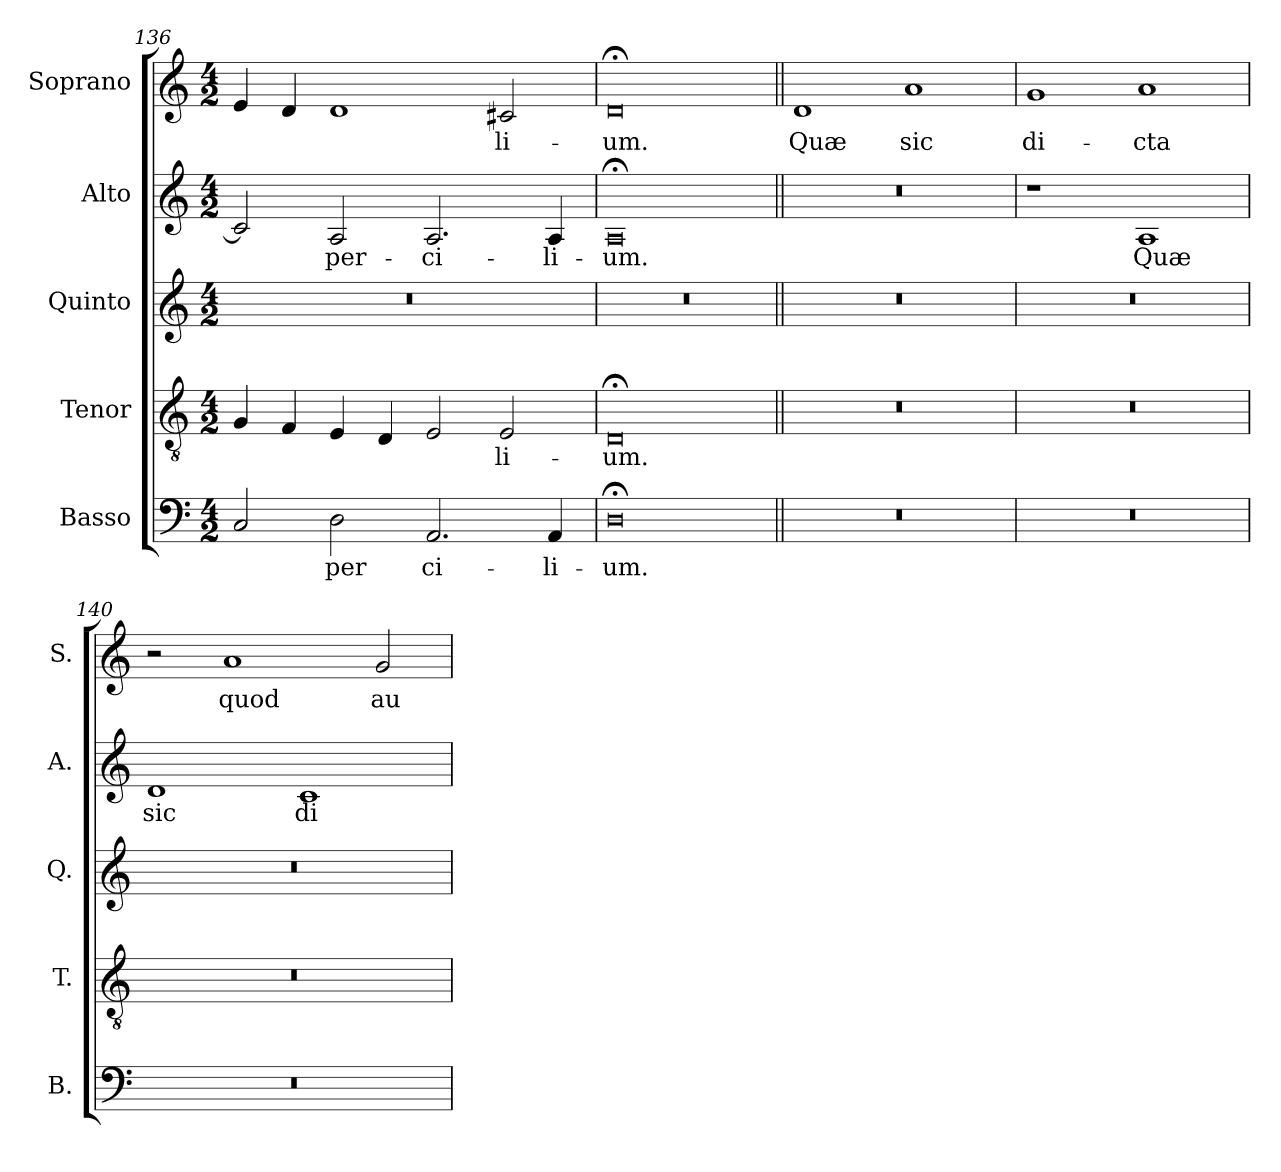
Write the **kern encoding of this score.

**kern	**text	**kern	**text	**kern	**kern	**text	**kern	**text
*part5	*part5	*part4	*part4	*part3	*part2	*part2	*part1	*part1
*staff5	*staff5	*staff4	*staff4	*staff3	*staff2	*staff2	*staff1	*staff1
*I"Basso	*	*I"Tenor	*	*I"Quinto	*I"Alto	*	*I"Soprano	*
*I'B.	*	*I'T.	*	*I'Q.	*I'A.	*	*I'S.	*
*clefF4	*	*clefGv2	*	*clefG2	*clefG2	*	*clefG2	*
*	*	*ITrd7c12	*	*	*	*	*	*
*k[]	*	*k[]	*	*k[]	*k[]	*	*k[]	*
*C:	*	*C:	*	*C:	*C:	*	*C:	*
*M4/2	*	*M4/2	*	*M4/2	*M4/2	*	*M4/2	*
=136	=136	=136	=136	=136	=136	=136	=136	=136
!	!	!	!	!LO:N:vis=1	!	!	!	!
2Ci/	.	4GGi/	.	0r	2ci/]	.	4ei/	.
.	.	4FFi/	.	.	.	.	4di/	.
!	!LO:LY:b:color=#000000	!	!	!	!	!	!	!
!	!	!	!	!	!	!LO:LY:b:color=#000000	!	!
2Di\	-per	4EEi/	.	.	2Ai/	-per-	1di	.
.	.	4DDi/	.	.	.	.	.	.
!	!LO:LY:b:color=#000000	!	!	!	!	!	!	!
!	!	!	!	!	!	!LO:LY:b:color=#000000	!	!
2.AAi/	ci-	2EEi/	.	.	2.Ai/	-ci-	.	.
!	!	!	!LO:LY:b:color=#000000	!	!	!	!	!
!	!	!	!	!	!	!	!	!LO:LY:b:color=#000000
.	.	2EEi/	-li-	.	.	.	2c#Xi/	-li-
!	!LO:LY:b:color=#000000	!	!	!	!	!	!	!
!	!	!	!	!	!	!LO:LY:b:color=#000000	!	!
4AAi/	-li-	.	.	.	4Ai/	-li-	.	.
=137	=137	=137	=137	=137	=137	=137	=137	=137
!	!LO:LY:b:color=#000000	!	!	!	!	!	!	!
!	!	!	!LO:LY:b:color=#000000	!LO:N:vis=1	!	!	!	!
!	!	!	!	!	!	!LO:LY:b:color=#000000	!	!
!	!	!	!	!	!	!	!	!LO:LY:b:color=#000000
0D;i	-um.	0DD;i	-um.	0r	0A;i	-um.	0d;i	-um.
!!LO:LB:g=z
=138||	=138||	=138||	=138||	=138||	=138||	=138||	=138||	=138||
!LO:N:vis=1	!	!LO:N:vis=1	!	!LO:N:vis=1	!LO:N:vis=1	!	!	!
!	!	!	!	!	!	!	!	!LO:LY:b:color=#000000
0r	.	0r	.	0r	0r	.	1di	Quæ
!	!	!	!	!	!	!	!	!LO:LY:b:color=#000000
.	.	.	.	.	.	.	1ai	sic
=139	=139	=139	=139	=139	=139	=139	=139	=139
!LO:N:vis=1	!	!LO:N:vis=1	!	!LO:N:vis=1	!	!	!	!
!	!	!	!	!	!	!	!	!LO:LY:b:color=#000000
0r	.	0r	.	0r	1r	.	1gi	di-
!	!	!	!	!	!	!LO:LY:b:color=#000000	!	!
!	!	!	!	!	!	!	!	!LO:LY:b:color=#000000
.	.	.	.	.	1Ai	Quæ	1ai	-cta
=140	=140	=140	=140	=140	=140	=140	=140	=140
!LO:N:vis=1	!	!LO:N:vis=1	!	!LO:N:vis=1	!	!	!	!
!	!	!	!	!	!	!LO:LY:b:color=#000000	!	!
0r	.	0r	.	0r	1di	sic	2r	.
!	!	!	!	!	!	!	!	!LO:LY:b:color=#000000
.	.	.	.	.	.	.	1ai	quod
!	!	!	!	!	!	!LO:LY:b:color=#000000	!	!
.	.	.	.	.	1ci	di-	.	.
!	!	!	!	!	!	!	!	!LO:LY:b:color=#000000
.	.	.	.	.	.	.	2gi/	au-
=	=	=	=	=	=	=	=	=
*-	*-	*-	*-	*-	*-	*-	*-	*-
